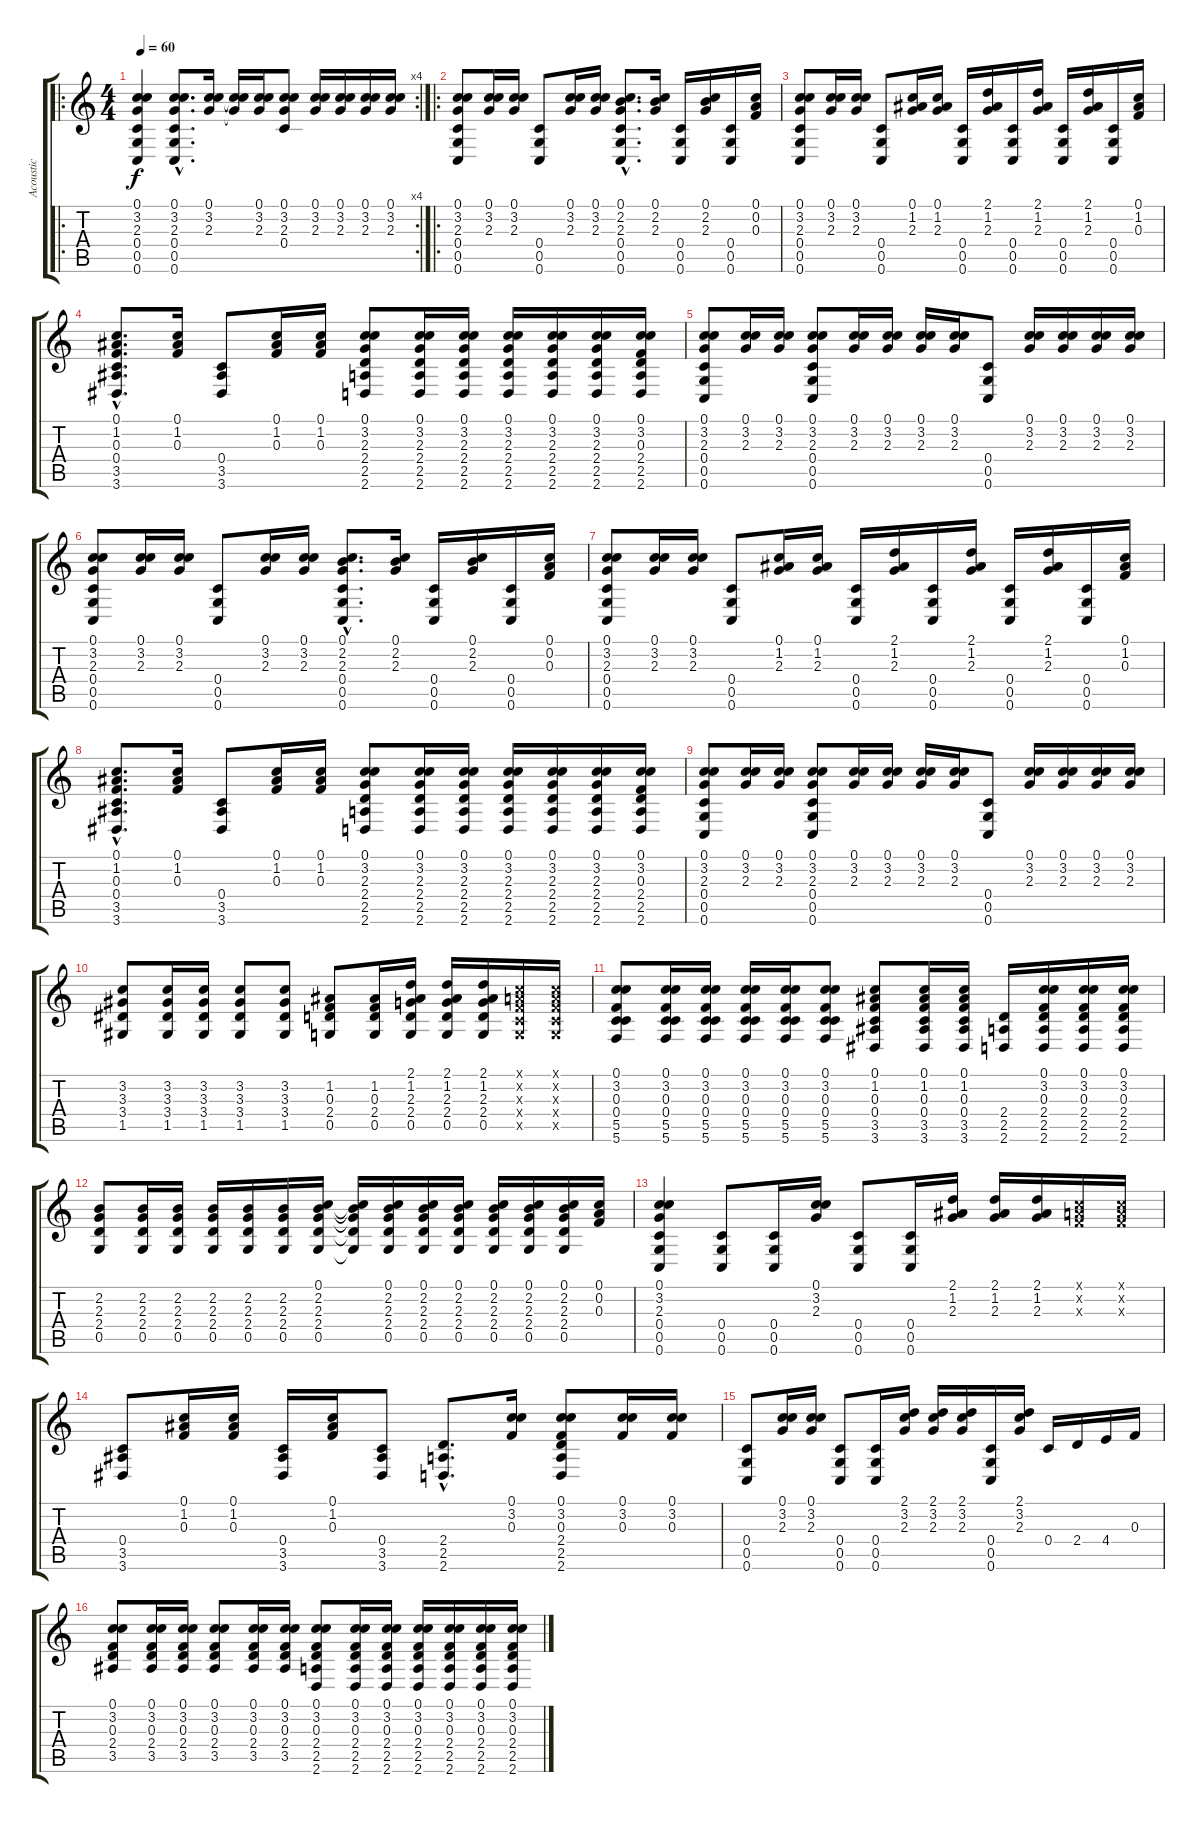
\track ("Acoustic" "Acoustic") {instrument acousticguitarnylon}
\staff {score tabs}
\tuning (C4 A3 F3 C3 G2 C2) {hide}
\ro
\rc 4
\ts (4 4)
\tempo 60
\clef g2
\ks c
(0.1 3.2 2.3 0.4 0.5 0.6).4{dy f instrument acousticguitarnylon} (0.1{hac} 3.2{hac} 2.3{hac} 0.4{hac} 0.5{hac} 0.6{hac}).8{d} (0.1 3.2 2.3).16 (0.1{t} 3.2{t} 2.3{t}).16 (0.1 3.2 2.3).16 (0.1 3.2 2.3 0.4).8 (0.1 3.2 2.3).16 (0.1 3.2 2.3).16 (0.1 3.2 2.3).16 (0.1 3.2 2.3).16 |
\ro
(0.1 3.2 2.3 0.4 0.5 0.6).8 (0.1 3.2 2.3).16 (0.1 3.2 2.3).16 (0.4 0.5 0.6).8 (0.1 3.2 2.3).16 (0.1 3.2 2.3).16 (0.1{hac} 2.2{hac} 2.3{hac} 0.4{hac} 0.5{hac} 0.6{hac}).8{d} (0.1 2.2 2.3).16 (0.4 0.5 0.6).16 (0.1 2.2 2.3).16 (0.4 0.5 0.6).16 (0.1 0.2 0.3).16 |
(0.1 3.2 2.3 0.4 0.5 0.6).8 (0.1 3.2 2.3).16 (0.1 3.2 2.3).16 (0.4 0.5 0.6).8 (0.1 1.2 2.3).16 (0.1 1.2 2.3).16 (0.4 0.5 0.6).16 (2.1 1.2 2.3).16 (0.4 0.5 0.6).16 (2.1 1.2 2.3).16 (0.4 0.5 0.6).16 (2.1 1.2 2.3).16 (0.4 0.5 0.6).16 (0.1 1.2 0.3).16 |
(0.1{hac} 1.2{hac} 0.3{hac} 0.4{hac} 3.5{hac} 3.6{hac}).8{d} (0.1 1.2 0.3).16 (0.4 3.5 3.6).8 (0.1 1.2 0.3).16 (0.1 1.2 0.3).16 (0.1 3.2 2.3 2.4 2.5 2.6).8 (0.1 3.2 2.3 2.4 2.5 2.6).16 (0.1 3.2 2.3 2.4 2.5 2.6).16 (0.1 3.2 2.3 2.4 2.5 2.6).16 (0.1 3.2 2.3 2.4 2.5 2.6).16 (0.1 3.2 2.3 2.4 2.5 2.6).16 (0.1 3.2 0.3 2.4 2.5 2.6).16 |
(0.1 3.2 2.3 0.4 0.5 0.6).8 (0.1 3.2 2.3).16 (0.1 3.2 2.3).16 (0.1 3.2 2.3 0.4 0.5 0.6).8 (0.1 3.2 2.3).16 (0.1 3.2 2.3).16 (0.1 3.2 2.3).16 (0.1 3.2 2.3).16 (0.4 0.5 0.6).8 (0.1 3.2 2.3).16 (0.1 3.2 2.3).16 (0.1 3.2 2.3).16 (0.1 3.2 2.3).16 |
(0.1 3.2 2.3 0.4 0.5 0.6).8 (0.1 3.2 2.3).16 (0.1 3.2 2.3).16 (0.4 0.5 0.6).8 (0.1 3.2 2.3).16 (0.1 3.2 2.3).16 (0.1{hac} 2.2{hac} 2.3{hac} 0.4{hac} 0.5{hac} 0.6{hac}).8{d} (0.1 2.2 2.3).16 (0.4 0.5 0.6).16 (0.1 2.2 2.3).16 (0.4 0.5 0.6).16 (0.1 0.2 0.3).16 |
(0.1 3.2 2.3 0.4 0.5 0.6).8 (0.1 3.2 2.3).16 (0.1 3.2 2.3).16 (0.4 0.5 0.6).8 (0.1 1.2 2.3).16 (0.1 1.2 2.3).16 (0.4 0.5 0.6).16 (2.1 1.2 2.3).16 (0.4 0.5 0.6).16 (2.1 1.2 2.3).16 (0.4 0.5 0.6).16 (2.1 1.2 2.3).16 (0.4 0.5 0.6).16 (0.1 1.2 0.3).16 |
(0.1{hac} 1.2{hac} 0.3{hac} 0.4{hac} 3.5{hac} 3.6{hac}).8{d} (0.1 1.2 0.3).16 (0.4 3.5 3.6).8 (0.1 1.2 0.3).16 (0.1 1.2 0.3).16 (0.1 3.2 2.3 2.4 2.5 2.6).8 (0.1 3.2 2.3 2.4 2.5 2.6).16 (0.1 3.2 2.3 2.4 2.5 2.6).16 (0.1 3.2 2.3 2.4 2.5 2.6).16 (0.1 3.2 2.3 2.4 2.5 2.6).16 (0.1 3.2 2.3 2.4 2.5 2.6).16 (0.1 3.2 0.3 2.4 2.5 2.6).16 |
(0.1 3.2 2.3 0.4 0.5 0.6).8 (0.1 3.2 2.3).16 (0.1 3.2 2.3).16 (0.1 3.2 2.3 0.4 0.5 0.6).8 (0.1 3.2 2.3).16 (0.1 3.2 2.3).16 (0.1 3.2 2.3).16 (0.1 3.2 2.3).16 (0.4 0.5 0.6).8 (0.1 3.2 2.3).16 (0.1 3.2 2.3).16 (0.1 3.2 2.3).16 (0.1 3.2 2.3).16 |
(3.2 3.3 3.4 1.5).8 (3.2 3.3 3.4 1.5).16 (3.2 3.3 3.4 1.5).16 (3.2 3.3 3.4 1.5).8 (3.2 3.3 3.4 1.5).8 (1.2 0.3 2.4 0.5).8 (1.2 0.3 2.4 0.5).16 (2.1 1.2 2.3 2.4 0.5).16 (2.1 1.2 2.3 2.4 0.5).16 (2.1 1.2 2.3 2.4 0.5).16 (0.1{x} 0.2{x} 0.3{x} 0.4{x} 0.5{x}).16 (0.1{x} 0.2{x} 0.3{x} 0.4{x} 0.5{x}).16 |
(0.1 3.2 0.3 0.4 5.5 5.6).8 (0.1 3.2 0.3 0.4 5.5 5.6).16 (0.1 3.2 0.3 0.4 5.5 5.6).16 (0.1 3.2 0.3 0.4 5.5 5.6).16 (0.1 3.2 0.3 0.4 5.5 5.6).16 (0.1 3.2 0.3 0.4 5.5 5.6).8 (0.1 1.2 0.3 0.4 3.5 3.6).8 (0.1 1.2 0.3 0.4 3.5 3.6).16 (0.1 1.2 0.3 0.4 3.5 3.6).16 (2.4 2.5 2.6).16 (0.1 3.2 0.3 2.4 2.5 2.6).16 (0.1 3.2 0.3 2.4 2.5 2.6).16 (0.1 3.2 0.3 2.4 2.5 2.6).16 |
(2.2 2.3 2.4 0.5).8 (2.2 2.3 2.4 0.5).16 (2.2 2.3 2.4 0.5).16 (2.2 2.3 2.4 0.5).16 (2.2 2.3 2.4 0.5).16 (2.2 2.3 2.4 0.5).16 (0.1 2.2 2.3 2.4 0.5).16 (0.1{t} 2.2{t} 2.3{t} 2.4{t} 0.5{t}).16 (0.1 2.2 2.3 2.4 0.5).16 (0.1 2.2 2.3 2.4 0.5).16 (0.1 2.2 2.3 2.4 0.5).16 (0.1 2.2 2.3 2.4 0.5).16 (0.1 2.2 2.3 2.4 0.5).16 (0.1 2.2 2.3 2.4 0.5).16 (0.1 0.2 0.3).16 |
(0.1 3.2 2.3 0.4 0.5 0.6).4 (0.4 0.5 0.6).8 (0.4 0.5 0.6).16 (0.1 3.2 2.3).16 (0.4 0.5 0.6).8 (0.4 0.5 0.6).16 (2.1 1.2 2.3).16 (2.1 1.2 2.3).16 (2.1 1.2 2.3).16 (0.1{x} 0.2{x} 0.3{x}).16 (0.1{x} 0.2{x} 0.3{x}).16 |
(0.4 3.5 3.6).8 (0.1 1.2 0.3).16 (0.1 1.2 0.3).16 (0.4 3.5 3.6).16 (0.1 1.2 0.3).16 (0.4 3.5 3.6).8 (2.4{hac} 2.5{hac} 2.6{hac}).8{d} (0.1 3.2 0.3).16 (0.1 3.2 0.3 2.4 2.5 2.6).8 (0.1 3.2 0.3).16 (0.1 3.2 0.3).16 |
(0.4 0.5 0.6).8 (0.1 3.2 2.3).16 (0.1 3.2 2.3).16 (0.4 0.5 0.6).8 (0.4 0.5 0.6).16 (2.1 3.2 2.3).16 (2.1 3.2 2.3).16 (2.1 3.2 2.3).16 (0.4 0.5 0.6).16 (2.1 3.2 2.3).16 0.4.16 2.4.16 4.4.16 0.3.16 |
(0.1 3.2 0.3 2.4 3.5).8 (0.1 3.2 0.3 2.4 3.5).16 (0.1 3.2 0.3 2.4 3.5).16 (0.1 3.2 0.3 2.4 3.5).8 (0.1 3.2 0.3 2.4 3.5).16 (0.1 3.2 0.3 2.4 3.5).16 (0.1 3.2 0.3 2.4 2.5 2.6).8 (0.1 3.2 0.3 2.4 2.5 2.6).16 (0.1 3.2 0.3 2.4 2.5 2.6).16 (0.1 3.2 0.3 2.4 2.5 2.6).16 (0.1 3.2 0.3 2.4 2.5 2.6).16 (0.1 3.2 0.3 2.4 2.5 2.6).16 (0.1 3.2 0.3 2.4 2.5 2.6).16
